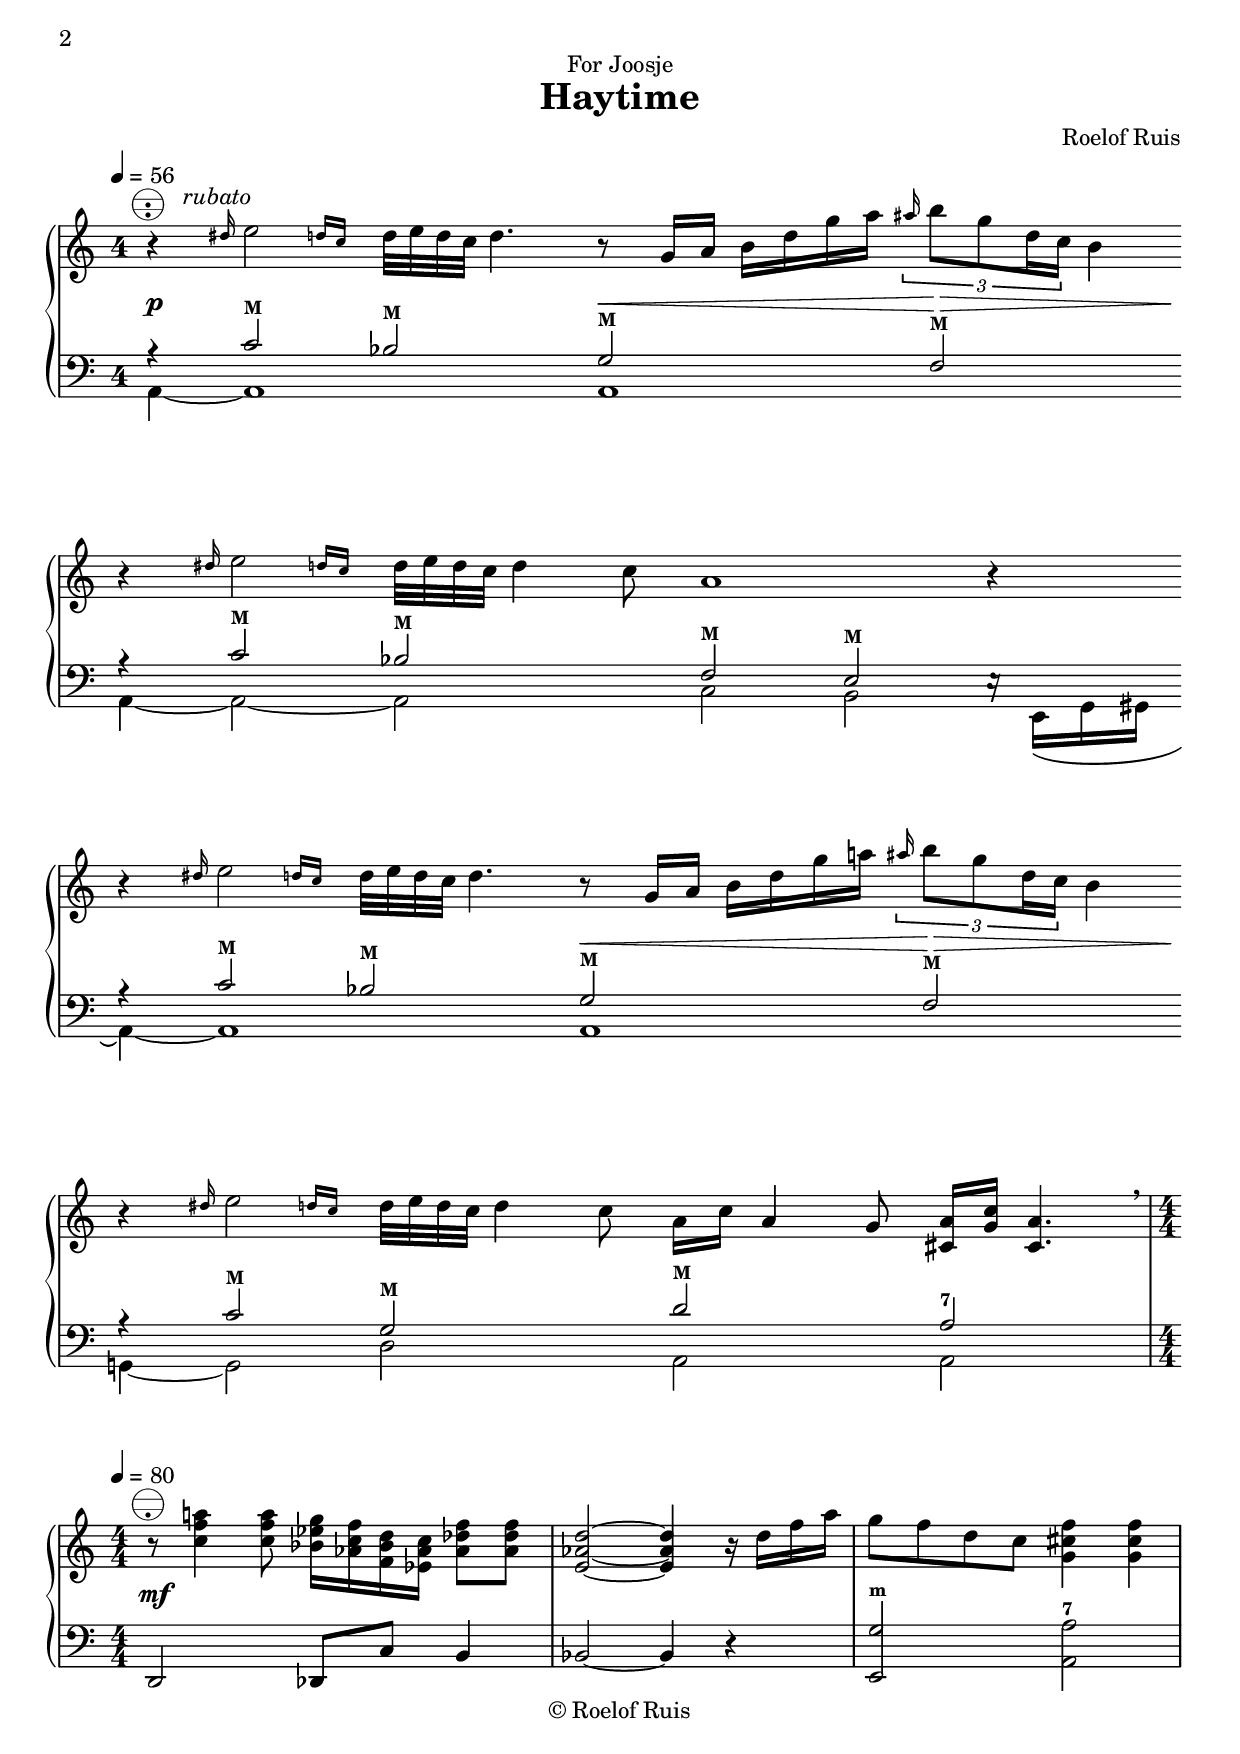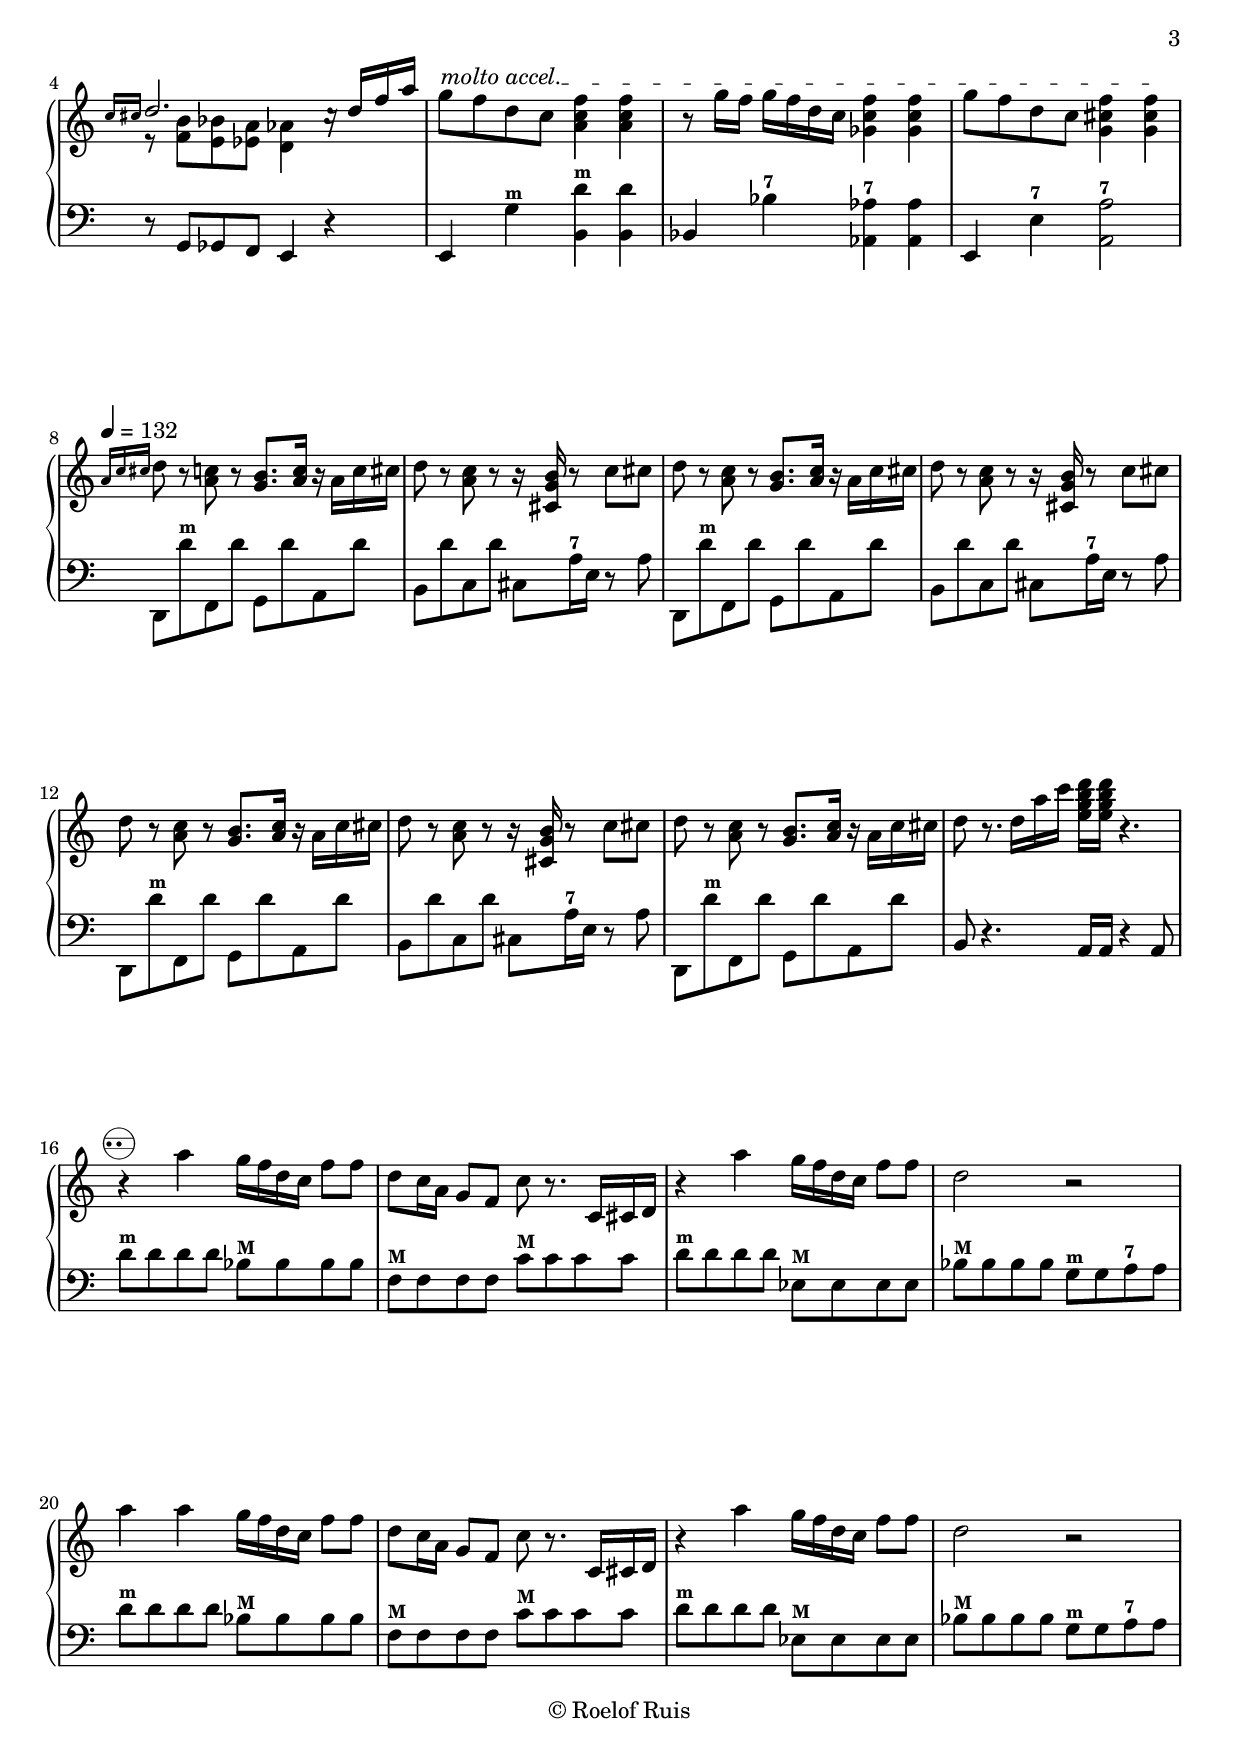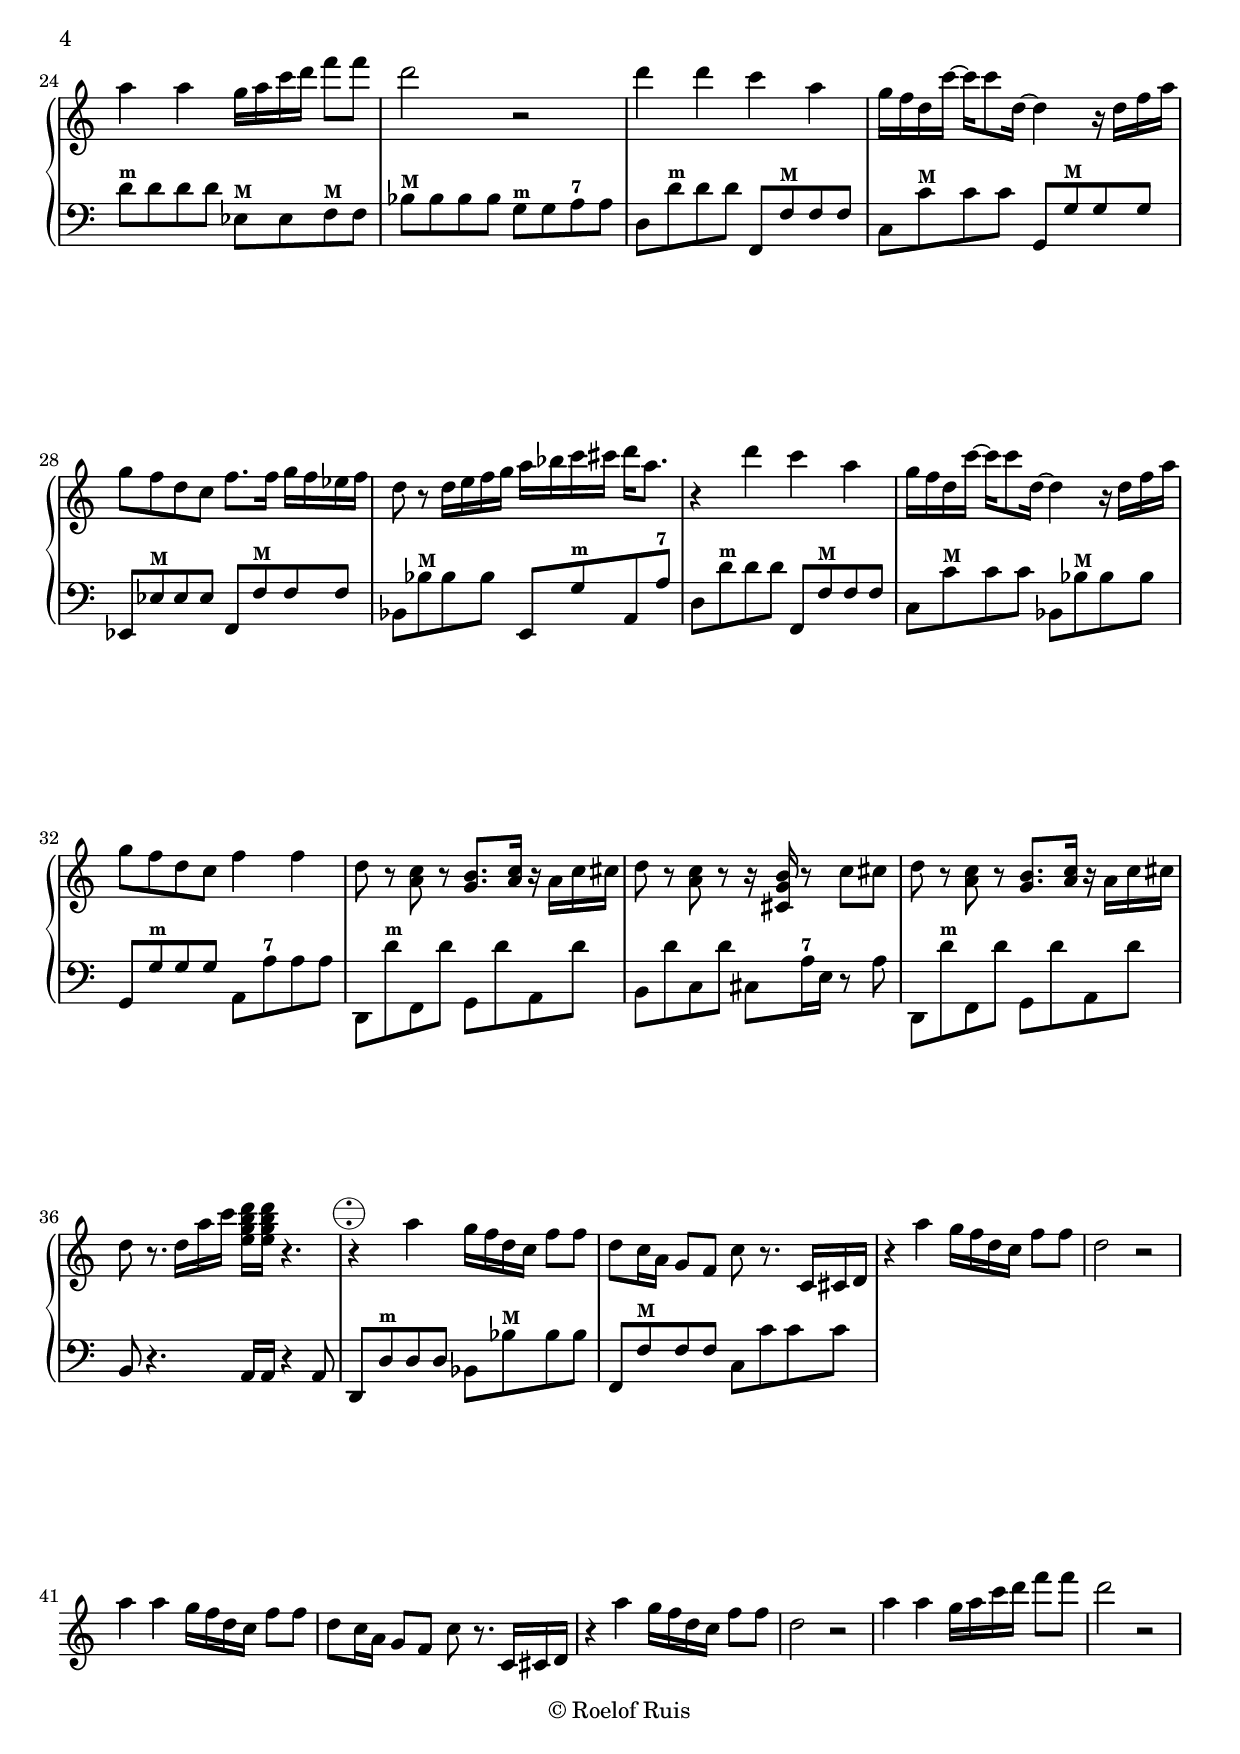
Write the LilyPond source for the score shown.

\version "2.20.0"

\version "2.20.0"

% ---- Bellows ----
out = ^\markup { \musicglyph #"accordion.pull" }
in = ^\markup { \musicglyph #"accordion.push" }

outsub = _\markup { \musicglyph #"accordion.pull" }
insub = _\markup { \musicglyph #"accordion.push" }

% ---- Basses ----
mj = ^\markup { \bold \magnify #0.8 { \roman M } }
mn = ^\markup { \bold \magnify #0.8 { \roman m } }
spt = ^\markup { \bold \magnify #0.8 { \roman 7 } }
vsp = ^\markup { \bold \magnify #0.8 { \roman v7 } }

bbass = _\markup {\box {\bold{BB}}}
sbass = _\markup {\box {\bold{SB}}}

% ---- Registers ----

eightva = \markup {\italic \translate #'(1.8 . 0) \raise #2 \magnify #0.8 {"8va"}}
loco    = \markup {\italic \translate #'(1.8 . 0) \raise #2 \magnify #0.8 {"loco"}}

dot = \markup {
  \musicglyph #"accordion.dot"
}

freebass = \markup {
  \musicglyph #"accordion.freebass"
}

discant = \markup {
  \musicglyph #"accordion.discant"
}

fbregz = ^\markup {
  \whiteout
  \combine
  \freebass
  \raise #0.5 \dot
}

fbrega = ^\markup {
  \whiteout
  \combine
  \freebass
  \raise #1.5 \dot
}

regz = ^\markup {
  \whiteout
  \combine
  \discant
  \raise #0.5 \dot
}

regez = ^\markup {
  \whiteout
  \combine
  \discant
    \combine
    \raise #0.5 \dot
    \eightva
}

rega = ^\markup {
  \whiteout
  \combine
  \discant
  \raise #1.5 \dot
}

regac = ^\markup {
  \whiteout
  \combine
  \discant
  \translate #'(-1 . 0) \raise #1.5 \dot
}

regzdba = ^\markup {
  \whiteout
  \combine
  \discant
  \combine
    \raise #0.5 \dot
    \combine
      \raise #1.5 \dot
      \translate #'(-1 . 0) \raise #1.5 \dot
}

regdbav = ^\markup {
  \whiteout
  \combine
  \discant
  \combine
    \raise #2.5 \dot
    \combine
      \raise #1.5 \dot
      \translate #'(-1 . 0) \raise #1.5 \dot
}

regav = ^\markup {
  \whiteout
  \combine
  \discant
  \combine
    \raise #2.5 \dot
    \raise #1.5 \dot
}

regdbaz = ^\markup {
  \whiteout
  \combine
  \discant
  \combine
    \raise #0.5 \dot
    \combine
      \raise #1.5 \dot
      \translate #'(-1 . 0) \raise #1.5 \dot
}

regdba = ^\markup {
  \whiteout
  \combine
  \discant
  \combine
    \raise #1.5 \dot
    \translate #'(-1 . 0) \raise #1.5 \dot
}

regza = ^\markup {
  \whiteout
  \combine
  \discant
  \combine
    \raise #0.5 \dot
    \raise #1.5 \dot
}

regeza = ^\markup {
  \whiteout
  \combine
  \discant
  \combine
    \raise #0.5 \dot
    \combine
      \raise #1.5 \dot
      \eightva
}

regzv = ^\markup {
  \whiteout
  \combine
  \discant
  \combine
    \raise #0.5 \dot
    \raise #2.5 \dot
}

regzav = ^\markup {
  \whiteout
  \combine
  \discant
  \combine
    \raise #2.5 \dot
    \combine
      \raise #1.5 \dot
      \raise #0.5 \dot
}

regezv = ^\markup {
  \whiteout
  \combine
  \discant
  \combine
    \raise #0.5 \dot
    \combine
      \raise #2.5 \dot
      \eightva
}

regzacv = ^\markup {
  \whiteout
  \combine
  \discant
  \combine
    \raise #2.5 \dot
    \combine
      \translate #'(-1 . 0) \raise #1.5 \dot
      \raise #0.5 \dot
}

regzacvl = ^\markup {
  \whiteout
  \combine
  \discant
  \combine
    \raise #2.5 \dot
    \combine
      \translate #'(-1 . 0) \raise #1.5 \dot
      \combine
        \raise # 0.5 \dot
        \loco
}

regzdbav = ^\markup {
  \whiteout
  \combine
  \discant
  \combine
    \raise #2.5 \dot
    \combine
      \raise #1.5 \dot
      \combine
      \translate #'(-1 . 0) \raise #1.5 \dot
      \raise #0.5 \dot
}









% ---- Other functionality ----

simile = \markup "simile"
subp = _\markup{ \italic sub \dynamic p }


options = {
  \numericTimeSignature
  \time 4/4
  \key c \major
}

staffRight = {
  \options
  \clef treble
  
  \once \override Staff.TimeSignature.style = #'single-digit
  \time 4/4
  \tempo 4 = 56
  
  \relative c'' {
    \cadenzaOn
    r4\regza^\markup { \halign #-2 \italic "rubato" } \grace { dis16 } \afterGrace e2 { d16[ c] } d32[ e d c] d4.
    r8 g,16[ a] b[ d g a] \times 2/3 { \grace { ais16 } b8[ g d16 c] } b4
    \bar ""
    \break
    r4 \grace { dis16 } \afterGrace e2 { d16[ c] } d32[ e d c] d4 c8
    a1
    r4
    \bar ""
    r4 \grace { dis16 } \afterGrace e2 { d16[ c] } d32[ e d c] d4.
    r8 g,16[ a] b[ d g a] \times 2/3 { \grace { ais16 } b8[ g d16 c] } b4
    \bar ""
    \break
    r4 \grace { dis16 } \afterGrace e2 { d16[ c] } d32[ e d c] d4 c8
    a16[ c] a4 g8 
    <a cis,>16[ <c g>] <a cis,>4.
    \cadenzaOff
    \breathe
    \bar "|"
    \break

    \time 4/4
    \tempo 4 = 80

    r8\regz <a' f c>4 <a f c>8 <g es bes>16 <f c as> <d bes f> <c as es> <f des as>8 <f des as> |
    <d~ as~ e~>2 <d as e>4 r16 d16 f a 
    g8 f d c <f cis g>4 <f cis g> |
    << { \grace { c16 cis } d2. c16\rest d f a } \\ { r8 <b, f> <bes e,> <a es> <as d,>4  s4 } >>
    \once \override TextSpanner.bound-details.left.text = \markup { "molto accel." }
    g'8\startTextSpan f d c <f c a>4 <f c a> |
    r8 g16 f g f d c <f c ges>4 <f c ges> | 
    g8 f d c <f cis g>4 <f cis g>\stopTextSpan | 
    
    \tempo 4 = 132
    \grace { a,16 c cis } d8 r <c a> r <b g>8. <c a>16 r16 a c cis |
    d8 r <c a> r r16 <b g cis,> r8 c cis |
    d8 r <c a> r <b g>8. <c a>16 r16 a c cis |
    d8 r <c a> r r16 <b g cis,> r8 c cis |
    d8 r <c a> r <b g>8. <c a>16 r16 a c cis |
    d8 r <c a> r r16 <b g cis,> r8 c cis |
    d8 r <c a> r <b g>8. <c a>16 r16 a c cis |
    d8 r8. d16 a' c <d b g e> <d b g e> r4. |
    
    r4\regdba a4 g16 f d c f8 f |
    d c16 a g8 f c' r8. c,16 cis d |
    r4 a''4 g16 f d c f8 f |
    d2 r2 |
    a'4 a g16 f d c f8 f |
    d c16 a g8 f c' r8. c,16 cis d |
    r4 a''4 g16 f d c f8 f |
    d2 r2 |
    a'4 a g16 a c d f8 f |
    d2 r2 |
    
    d4 d c a |
    g16 f d c'~ c c8 d,16~ d4 r16 d f a |
    g8 f d c f8. f16 g f es f |
    d8 r8 d16 e f g a bes c cis d a8. |
    r4 d c a |
    g16 f d c'~ c c8 d,16~ d4 r16 d f a |
    g8 f d c f4 f |
    
    d8 r <c a> r <b g>8. <c a>16 r16 a c cis |
    d8 r <c a> r r16 <b g cis,> r8 c cis |
    d8 r <c a> r <b g>8. <c a>16 r16 a c cis |
    d8 r8. d16 a' c <d b g e> <d b g e> r4. |
    
    r4\regzv a4 g16 f d c f8 f |
    d c16 a g8 f c' r8. c,16 cis d |
    r4 a''4 g16 f d c f8 f |
    d2 r2 |
    a'4 a g16 f d c f8 f |
    d c16 a g8 f c' r8. c,16 cis d |
    r4 a''4 g16 f d c f8 f |
    d2 r2 |
    a'4 a g16 a c d f8 f |
    d2 r2 |
   
  } 
  
}

staffLeft = {
  \options
  \clef bass

  \once \override Staff.TimeSignature.style = #'single-digit
  \time 4/4

  \cadenzaOn
  << 
    { 
      r4 c'2\mj bes2\mj
      g2\mj f2\mj
      r4 c'2\mj bes!2\mj
      f2\mj e2\mj
      s4
      r4 c'2\mj bes!2\mj
      g2\mj f2\mj
      r4 c'2\mj
      g2\mj d'2\mj
      a2\spt
    } 
    \\ 
    { 
      a,4~
      a,1
      a,
      a,4~
      a,2~ a,2
      c2 b,2
      e16\rest e,16[\( g, gis,]
      \bar ""
      \break
      a,4~\)
      a,1
      a,1
      g,4~
      g,2
      d2
      a,2
      a,2
    }
  >>
  \cadenzaOff
  \bar "|"
  \time 4/4
  
  d,2 des,8 c b,4 |
  bes,2~ bes,4 r4 |
  <e, g>2\mn <a, a>\spt |
  r8 g, ges, f, e,4 r4 |
  
  e, g\mn <b, d'>\mn <b, d'> |
  bes, bes\spt <as, as>\spt <as, as> |
  e, e\spt <a, a>2\spt |
  
  d,8 d'\mn f, d' g, d' a, d' |
  b, d' c d' cis a16\spt e r8 a |
  d,8 d'\mn f, d' g, d' a, d' |
  b, d' c d' cis a16\spt e r8 a |
  d,8 d'\mn f, d' g, d' a, d' |
  b, d' c d' cis a16\spt e r8 a |
  d,8 d'\mn f, d' g, d' a, d' |
  b,8 r4. a,16 a, r4 a,8 |
  
  d'8\mn d' d' d' bes\mj bes bes bes |
  f\mj f f f c'\mj c' c' c' |
  d'8\mn d' d' d' es\mj es es es |
  bes\mj bes bes bes g\mn g a\spt a |
  d'8\mn d' d' d' bes\mj bes bes bes |
  f\mj f f f c'\mj c' c' c' |
  d'8\mn d' d' d' es\mj es es es |
  bes\mj bes bes bes g\mn g a\spt a |
  d'\mn d' d' d' es\mj es f\mj f |
  bes\mj bes bes bes g\mn g a\spt a |
  
  d d'\mn d' d' f, f\mj f f |
  c c'\mj c' c' g, g\mj g g |
  es, es\mj es es f, f\mj f f |
  bes, bes\mj bes bes e, g\mn a, a\spt
  d d'\mn d' d' f, f\mj f f |
  c c'\mj c' c' bes, bes\mj bes bes |
  g, g\mn g g a, a\spt a a |
  
  d,8 d'\mn f, d' g, d' a, d' |
  b, d' c d' cis a16\spt e r8 a |
  d,8 d'\mn f, d' g, d' a, d' |
  b,8 r4. a,16 a, r4 a,8 |
  
  d, d\mn d d bes, bes\mj bes bes |
  f, f\mj f f c c' c' c' |
  

}

dynamicsStaff = \new Dynamics {
  \time 4/4

  s4\p s1 s2\< s2\!\>
  s4\! s1 s1 s4
  s4 s1 s2\< s2\!\>
  s4\! s1 s1 |
  s1\mf
 

}

\book {
  \header {
    title = "Haytime"
    composer = "Roelof Ruis"
    dedication = "For Joosje"
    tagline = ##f
    instrumentName = "Accordion solo"
    year = "2018"
    description = ""
    info = "For Standard Bass - Difficulty: Hard"
    permission = "Licensed under the Creative Commons Attribution-NoDerivatives 4.0 International License."
    projecturl = "https://github.com/RoelofRuis/free-sheets"
    version = "April 2022"
  }

  \paper {
    max-systems-per-page = 5
    %min-systems-per-page = 5
    indent = 0.0
    ragged-last-bottom = ##f
    print-all-headers = ##t
    
    bookTitleMarkup = \markup {
      \column {
        \vspace #2
        \fill-line { \fontsize #2 \fromproperty #'header:dedication }
        \vspace #1
        \fill-line { \fontsize #8 \fromproperty #'header:title }
        \vspace #2
        \fill-line { \fontsize #6 \italic \fromproperty #'header:composer }
        \vspace #.5
        \fill-line { \fontsize #2 \fromproperty #'header:year }
        \vspace #3
        \fill-line { \fontsize #4 \fromproperty #'header:instrumentName }
        \vspace #10
        \override #'(line-width . 55)
        \fontsize #1
        \justify-field #'header:description
        \vspace #1
        \fontsize #1
        \justify-field #'header:info
        \vspace #4
        \override #'(line-width . 55)
        \fontsize #1
        \justify-field #'header:permission
        \vspace #1
        \vspace #14
        \justify { \char ##x00A9 Roelof Ruis \concat { " - Version " \fromproperty #'header:version } }
        \typewriter { \fromproperty #'header:projecturl }
      }
    }
    
    oddFooterMarkup = \markup {
      \fill-line {
        \center-column {
          \on-the-fly #part-first-page ""
          \on-the-fly #not-first-page \line { \char ##x00A9 Roelof Ruis }
        }
      }
    }  
  }

  \score {
    \header {
      breakbefore = ##t
    }

    \new PianoStaff <<
      \new Staff = "right" \with {midiInstrument = "bright acoustic"} \staffRight
      \dynamicsStaff
      \new Staff = "left" \with {midiInstrument = "bright acoustic"} \staffLeft
    >>

    \layout {}
    
    \midi {}
  }
}
